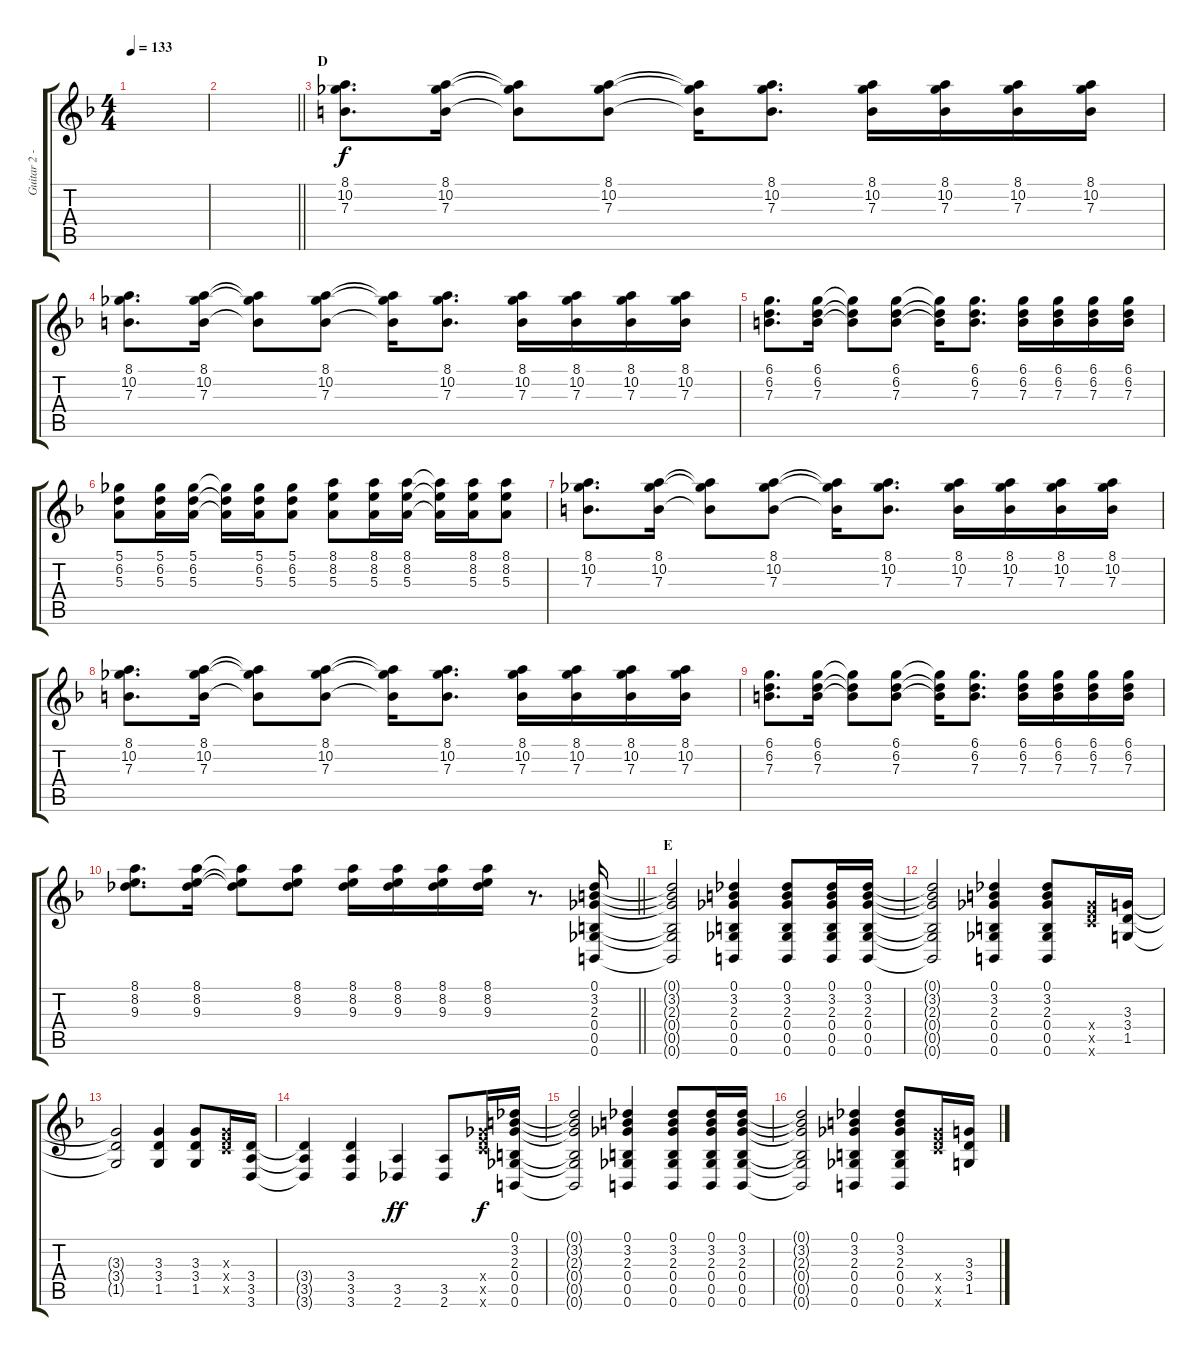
\track ("Guitar 2 - Uruha" "Guitar 2 -") {instrument distortionguitar}
\staff {score tabs}
\tuning (Db4 Ab3 E3 B2 Gb2 B1) {hide}
\ts (4 4)
\tempo 133
\clef g2
\ks f
|
\barLineRight lightlight
|
\section ("" "D")
(8.1 10.2 7.3).8{d dy f} (8.1 10.2 7.3).16 (8.1{t} 10.2{t} 7.3{t}).8 (8.1 10.2 7.3).8 (8.1{t} 10.2{t} 7.3{t}).16 (8.1 10.2 7.3).8{d} (8.1 10.2 7.3).16 (8.1 10.2 7.3).16 (8.1 10.2 7.3).16 (8.1 10.2 7.3).16 |
(8.1 10.2 7.3).8{d} (8.1 10.2 7.3).16 (8.1{t} 10.2{t} 7.3{t}).8 (8.1 10.2 7.3).8 (8.1{t} 10.2{t} 7.3{t}).16 (8.1 10.2 7.3).8{d} (8.1 10.2 7.3).16 (8.1 10.2 7.3).16 (8.1 10.2 7.3).16 (8.1 10.2 7.3).16 |
(6.1 6.2 7.3).8{d} (6.1 6.2 7.3).16 (6.1{t} 6.2{t} 7.3{t}).8 (6.1 6.2 7.3).8 (6.1{t} 6.2{t} 7.3{t}).16 (6.1 6.2 7.3).8{d} (6.1 6.2 7.3).16 (6.1 6.2 7.3).16 (6.1 6.2 7.3).16 (6.1 6.2 7.3).16 |
(5.1 6.2 5.3).8 (5.1 6.2 5.3).16 (5.1 6.2 5.3).16 (5.1{t} 6.2{t} 5.3{t}).16 (5.1 6.2 5.3).16 (5.1 6.2 5.3).8 (8.1 8.2 5.3).8 (8.1 8.2 5.3).16 (8.1 8.2 5.3).16 (8.1{t} 8.2{t} 5.3{t}).16 (8.1 8.2 5.3).16 (8.1 8.2 5.3).8 |
(8.1 10.2 7.3).8{d} (8.1 10.2 7.3).16 (8.1{t} 10.2{t} 7.3{t}).8 (8.1 10.2 7.3).8 (8.1{t} 10.2{t} 7.3{t}).16 (8.1 10.2 7.3).8{d} (8.1 10.2 7.3).16 (8.1 10.2 7.3).16 (8.1 10.2 7.3).16 (8.1 10.2 7.3).16 |
(8.1 10.2 7.3).8{d} (8.1 10.2 7.3).16 (8.1{t} 10.2{t} 7.3{t}).8 (8.1 10.2 7.3).8 (8.1{t} 10.2{t} 7.3{t}).16 (8.1 10.2 7.3).8{d} (8.1 10.2 7.3).16 (8.1 10.2 7.3).16 (8.1 10.2 7.3).16 (8.1 10.2 7.3).16 |
(6.1 6.2 7.3).8{d} (6.1 6.2 7.3).16 (6.1{t} 6.2{t} 7.3{t}).8 (6.1 6.2 7.3).8 (6.1{t} 6.2{t} 7.3{t}).16 (6.1 6.2 7.3).8{d} (6.1 6.2 7.3).16 (6.1 6.2 7.3).16 (6.1 6.2 7.3).16 (6.1 6.2 7.3).16 |
\barLineRight lightlight
(8.1 8.2 9.3).8{d} (8.1 8.2 9.3).16 (8.1{t} 8.2{t} 9.3{t}).8 (8.1 8.2 9.3).8 (8.1 8.2 9.3).16 (8.1 8.2 9.3).16 (8.1 8.2 9.3).16 (8.1 8.2 9.3).16 r.8{d} (0.1 3.2 2.3 0.4 0.5 0.6).16 |
\section ("" "E")
(0.1{t} 3.2{t} 2.3{t} 0.4{t} 0.5{t} 0.6{t}).2 (0.1 3.2 2.3 0.4 0.5 0.6).4 (0.1 3.2 2.3 0.4 0.5 0.6).8 (0.1 3.2 2.3 0.4 0.5 0.6).16 (0.1 3.2 2.3 0.4 0.5 0.6).16 |
(0.1{t} 3.2{t} 2.3{t} 0.4{t} 0.5{t} 0.6{t}).2 (0.1 3.2 2.3 0.4 0.5 0.6).4 (0.1 3.2 2.3 0.4 0.5 0.6).8 (7.4{x} 10.5{x} 13.6{x}).16 (3.3 3.4 1.5).16 |
(3.3{t} 3.4{t} 1.5{t}).2 (3.3 3.4 1.5).4 (3.3 3.4 1.5).8 (3.3{x} 5.4{x} 6.5{x}).16 (3.4 3.5 3.6).16 |
(3.4{t} 3.5{t} 3.6{t}).4 (3.4 3.5 3.6).4 (3.5 2.6).4{dy ff} (3.5 2.6).8 (7.4{x} 10.5{x} 13.6{x}).16{dy f} (0.1 3.2 2.3 0.4 0.5 0.6).16 |
(0.1{t} 3.2{t} 2.3{t} 0.4{t} 0.5{t} 0.6{t}).2 (0.1 3.2 2.3 0.4 0.5 0.6).4 (0.1 3.2 2.3 0.4 0.5 0.6).8 (0.1 3.2 2.3 0.4 0.5 0.6).16 (0.1 3.2 2.3 0.4 0.5 0.6).16 |
(0.1{t} 3.2{t} 2.3{t} 0.4{t} 0.5{t} 0.6{t}).2 (0.1 3.2 2.3 0.4 0.5 0.6).4 (0.1 3.2 2.3 0.4 0.5 0.6).8 (7.4{x} 10.5{x} 13.6{x}).16 (3.3 3.4 1.5).16
